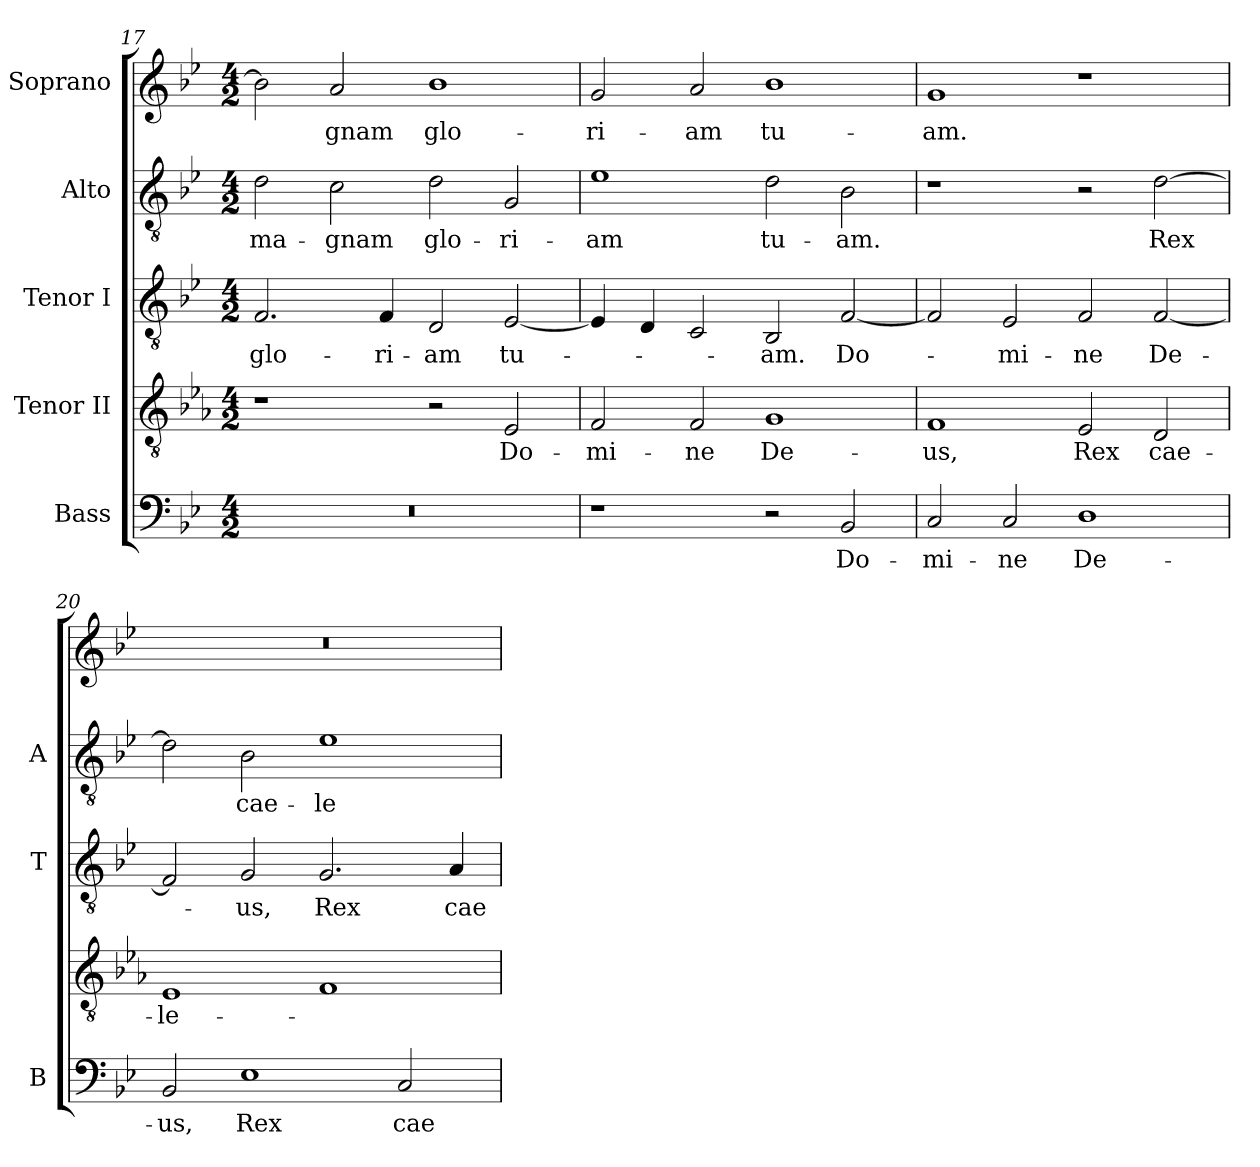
**kern	**text	**kern	**text	**kern	**text	**kern	**text	**kern	**text
*part5	*part5	*part4	*part4	*part3	*part3	*part2	*part2	*part1	*part1
*staff5	*staff5	*staff4	*staff4	*staff3	*staff3	*staff2	*staff2	*staff1	*staff1
*I"Bass	*	*I"Tenor II	*	*I"Tenor I	*	*I"Alto	*	*I"Soprano	*
*I'B	*	*	*	*I'T	*	*I'A	*	*	*
*clefF4	*	*clefGv2	*	*clefGv2	*	*clefGv2	*	*clefG2	*
*	*	*ITrd-4c-7	*	*	*	*	*	*	*
*k[b-e-]	*	*k[b-e-]	*	*k[b-e-]	*	*k[b-e-]	*	*k[b-e-]	*
*B-:	*	*B-:	*	*B-:	*	*B-:	*	*B-:	*
*M4/2	*	*M4/2	*	*M4/2	*	*M4/2	*	*M4/2	*
=17	=17	=17	=17	=17	=17	=17	=17	=17	=17
!LO:N:vis=1	!	!	!	!	!	!	!	!	!
!	!	!	!	!	!LO:LY:b:color=#000000	!	!	!	!
!	!	!	!	!	!	!	!LO:LY:b:color=#000000	!	!
0r	.	1r	.	2.Fi/	glo-	2di\	ma-	2b-i\]	.
!	!	!	!	!	!	!	!LO:LY:b:color=#000000	!	!
!	!	!	!	!	!	!	!	!	!LO:LY:b:color=#000000
.	.	.	.	.	.	2ci\	-gnam	2ai/	-gnam
!	!	!	!	!	!LO:LY:b:color=#000000	!	!	!	!
.	.	.	.	4Fi/	-ri-	.	.	.	.
!	!	!	!	!	!LO:LY:b:color=#000000	!	!	!	!
!	!	!	!	!	!	!	!LO:LY:b:color=#000000	!	!
!	!	!	!	!	!	!	!	!	!LO:LY:b:color=#000000
.	.	2r	.	2Di/	-am	2di\	glo-	1b-i	glo-
!	!	!	!LO:LY:b:color=#000000	!	!	!	!	!	!
!	!	!	!	!	!LO:LY:b:color=#000000	!	!	!	!
!	!	!	!	!	!	!	!LO:LY:b:color=#000000	!	!
.	.	2B-i/	Do-	[<2E-i/	tu-	2Gi/	-ri-	.	.
=18	=18	=18	=18	=18	=18	=18	=18	=18	=18
!	!	!	!LO:LY:b:color=#000000	!	!	!	!	!	!
!	!	!	!	!	!	!	!LO:LY:b:color=#000000	!	!
!	!	!	!	!	!	!	!	!	!LO:LY:b:color=#000000
1r	.	2ci/	-mi-	4E-i/]	.	1e-i	-am	2gi/	-ri-
.	.	.	.	4Di/	.	.	.	.	.
!	!	!	!LO:LY:b:color=#000000	!	!	!	!	!	!
!	!	!	!	!	!	!	!	!	!LO:LY:b:color=#000000
.	.	2ci/	-ne	2Ci/	.	.	.	2ai/	-am
!	!	!	!LO:LY:b:color=#000000	!	!	!	!	!	!
!	!	!	!	!	!LO:LY:b:color=#000000	!	!	!	!
!	!	!	!	!	!	!	!LO:LY:b:color=#000000	!	!
!	!	!	!	!	!	!	!	!	!LO:LY:b:color=#000000
2r	.	1di	De-	2BB-i/	-am.	2di\	tu-	1b-i	tu-
!	!LO:LY:b:color=#000000	!	!	!	!	!	!	!	!
!	!	!	!	!	!LO:LY:b:color=#000000	!	!	!	!
!	!	!	!	!	!	!	!LO:LY:b:color=#000000	!	!
2BB-i/	Do-	.	.	[<2Fi/	Do-	2B-i\	-am.	.	.
=19	=19	=19	=19	=19	=19	=19	=19	=19	=19
!	!LO:LY:b:color=#000000	!	!	!	!	!	!	!	!
!	!	!	!LO:LY:b:color=#000000	!	!	!	!	!	!
!	!	!	!	!	!	!	!	!	!LO:LY:b:color=#000000
2Ci/	-mi-	1ci	-us,	2Fi/]	.	1r	.	1gi	-am.
!	!LO:LY:b:color=#000000	!	!	!	!	!	!	!	!
!	!	!	!	!	!LO:LY:b:color=#000000	!	!	!	!
2Ci/	-ne	.	.	2E-i/	-mi-	.	.	.	.
!	!LO:LY:b:color=#000000	!	!	!	!	!	!	!	!
!	!	!	!LO:LY:b:color=#000000	!	!	!	!	!	!
!	!	!	!	!	!LO:LY:b:color=#000000	!	!	!	!
1Di	De-	2B-i/	Rex	2Fi/	-ne	2r	.	1r	.
!	!	!	!LO:LY:b:color=#000000	!	!	!	!	!	!
!	!	!	!	!	!LO:LY:b:color=#000000	!	!	!	!
!	!	!	!	!	!	!	!LO:LY:b:color=#000000	!	!
.	.	2Ai/	cae-	[<2Fi/	De-	[>2di\	Rex	.	.
!!LO:PB:g=z
=20	=20	=20	=20	=20	=20	=20	=20	=20	=20
!	!LO:LY:b:color=#000000	!	!	!	!	!	!	!	!
!	!	!	!LO:LY:b:color=#000000	!	!	!	!	!LO:N:vis=1	!
2BB-i/	-us,	1B-i	-le-	2Fi/]	.	2di\]	.	0r	.
!	!LO:LY:b:color=#000000	!	!	!	!	!	!	!	!
!	!	!	!	!	!LO:LY:b:color=#000000	!	!	!	!
!	!	!	!	!	!	!	!LO:LY:b:color=#000000	!	!
1E-i	Rex	.	.	2Gi/	-us,	2B-i\	cae-	.	.
!	!	!	!	!	!LO:LY:b:color=#000000	!	!	!	!
!	!	!	!	!	!	!	!LO:LY:b:color=#000000	!	!
.	.	1ci	.	2.Gi/	Rex	1e-i	-le-	.	.
!	!LO:LY:b:color=#000000	!	!	!	!	!	!	!	!
2Ci/	cae-	.	.	.	.	.	.	.	.
!	!	!	!	!	!LO:LY:b:color=#000000	!	!	!	!
.	.	.	.	4Ai/	cae-	.	.	.	.
=	=	=	=	=	=	=	=	=	=
*-	*-	*-	*-	*-	*-	*-	*-	*-	*-
